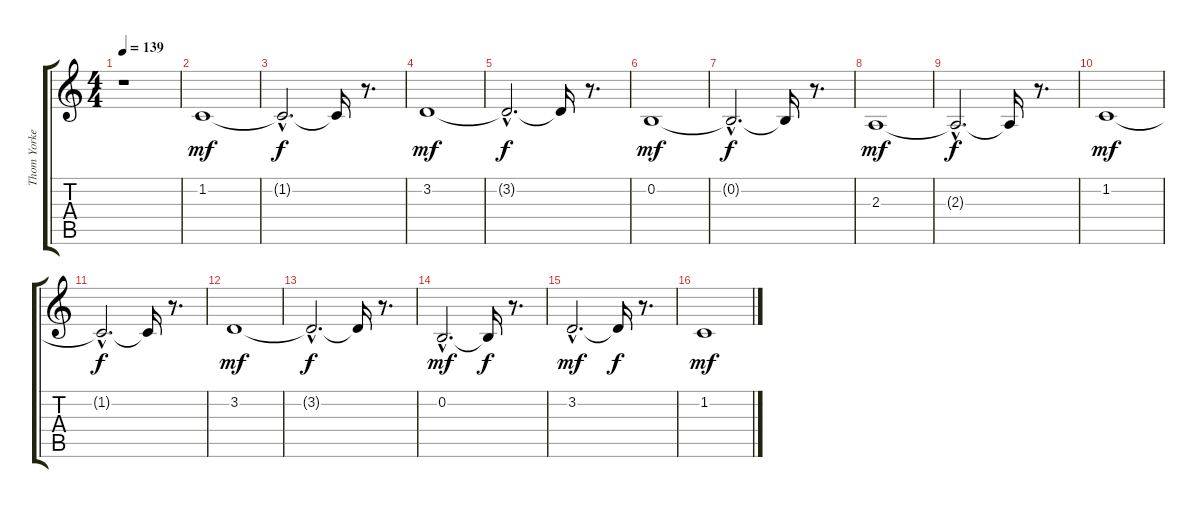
\track ("Thom Yorke - Voice" "Thom Yorke") {instrument englishhorn}
\staff {score tabs}
\tuning (E4 B3 G3 D3 A2 E2) {hide}
\ts (4 4)
\tempo 139
\clef g2
\ks c
r.1{dy f} |
1.2.1{dy mf} |
1.2{hac t}.2{d dy f} 1.2{t}.16 r.8{d} |
3.2.1{dy mf} |
3.2{hac t}.2{d dy f} 3.2{t}.16 r.8{d} |
0.2.1{dy mf} |
0.2{hac t}.2{d dy f} 0.2{t}.16 r.8{d} |
2.3.1{dy mf} |
2.3{hac t}.2{d dy f} 2.3{t}.16 r.8{d} |
1.2.1{dy mf} |
1.2{hac t}.2{d dy f} 1.2{t}.16 r.8{d} |
3.2.1{dy mf} |
3.2{hac t}.2{d dy f} 3.2{t}.16 r.8{d} |
0.2{hac}.2{d dy mf} 0.2{t}.16{dy f} r.8{d} |
3.2{hac}.2{d dy mf} 3.2{t}.16{dy f} r.8{d} |
1.2.1{dy mf}
